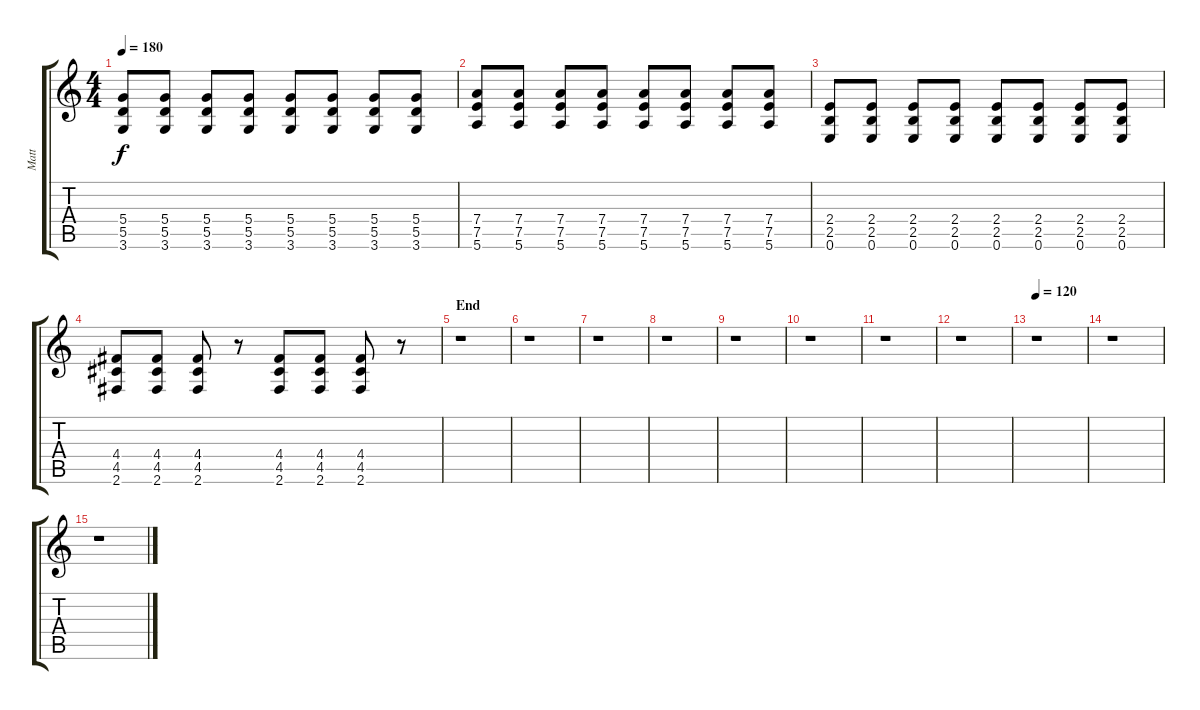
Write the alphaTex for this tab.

\track ("Matt" "Matt") {instrument acousticguitarsteel}
\staff {score tabs}
\tuning (E4 B3 G3 D3 A2 E2) {hide}
\ts (4 4)
\tempo 180
\clef g2
\ks c
(5.4 5.5 3.6).8{dy f} (5.4 5.5 3.6).8 (5.4 5.5 3.6).8 (5.4 5.5 3.6).8 (5.4 5.5 3.6).8 (5.4 5.5 3.6).8 (5.4 5.5 3.6).8 (5.4 5.5 3.6).8 |
(7.4 7.5 5.6).8 (7.4 7.5 5.6).8 (7.4 7.5 5.6).8 (7.4 7.5 5.6).8 (7.4 7.5 5.6).8 (7.4 7.5 5.6).8 (7.4 7.5 5.6).8 (7.4 7.5 5.6).8 |
(2.4 2.5 0.6).8 (2.4 2.5 0.6).8 (2.4 2.5 0.6).8 (2.4 2.5 0.6).8 (2.4 2.5 0.6).8 (2.4 2.5 0.6).8 (2.4 2.5 0.6).8 (2.4 2.5 0.6).8 |
(4.4 4.5 2.6).8 (4.4 4.5 2.6).8 (4.4 4.5 2.6).8 r.8 (4.4 4.5 2.6).8 (4.4 4.5 2.6).8 (4.4 4.5 2.6).8 r.8 |
\section ("" "End")
r.1 |
r.1 |
r.1 |
r.1 |
r.1 |
r.1 |
r.1 |
r.1 |
\tempo 120
r.1 |
r.1 |
r.1
